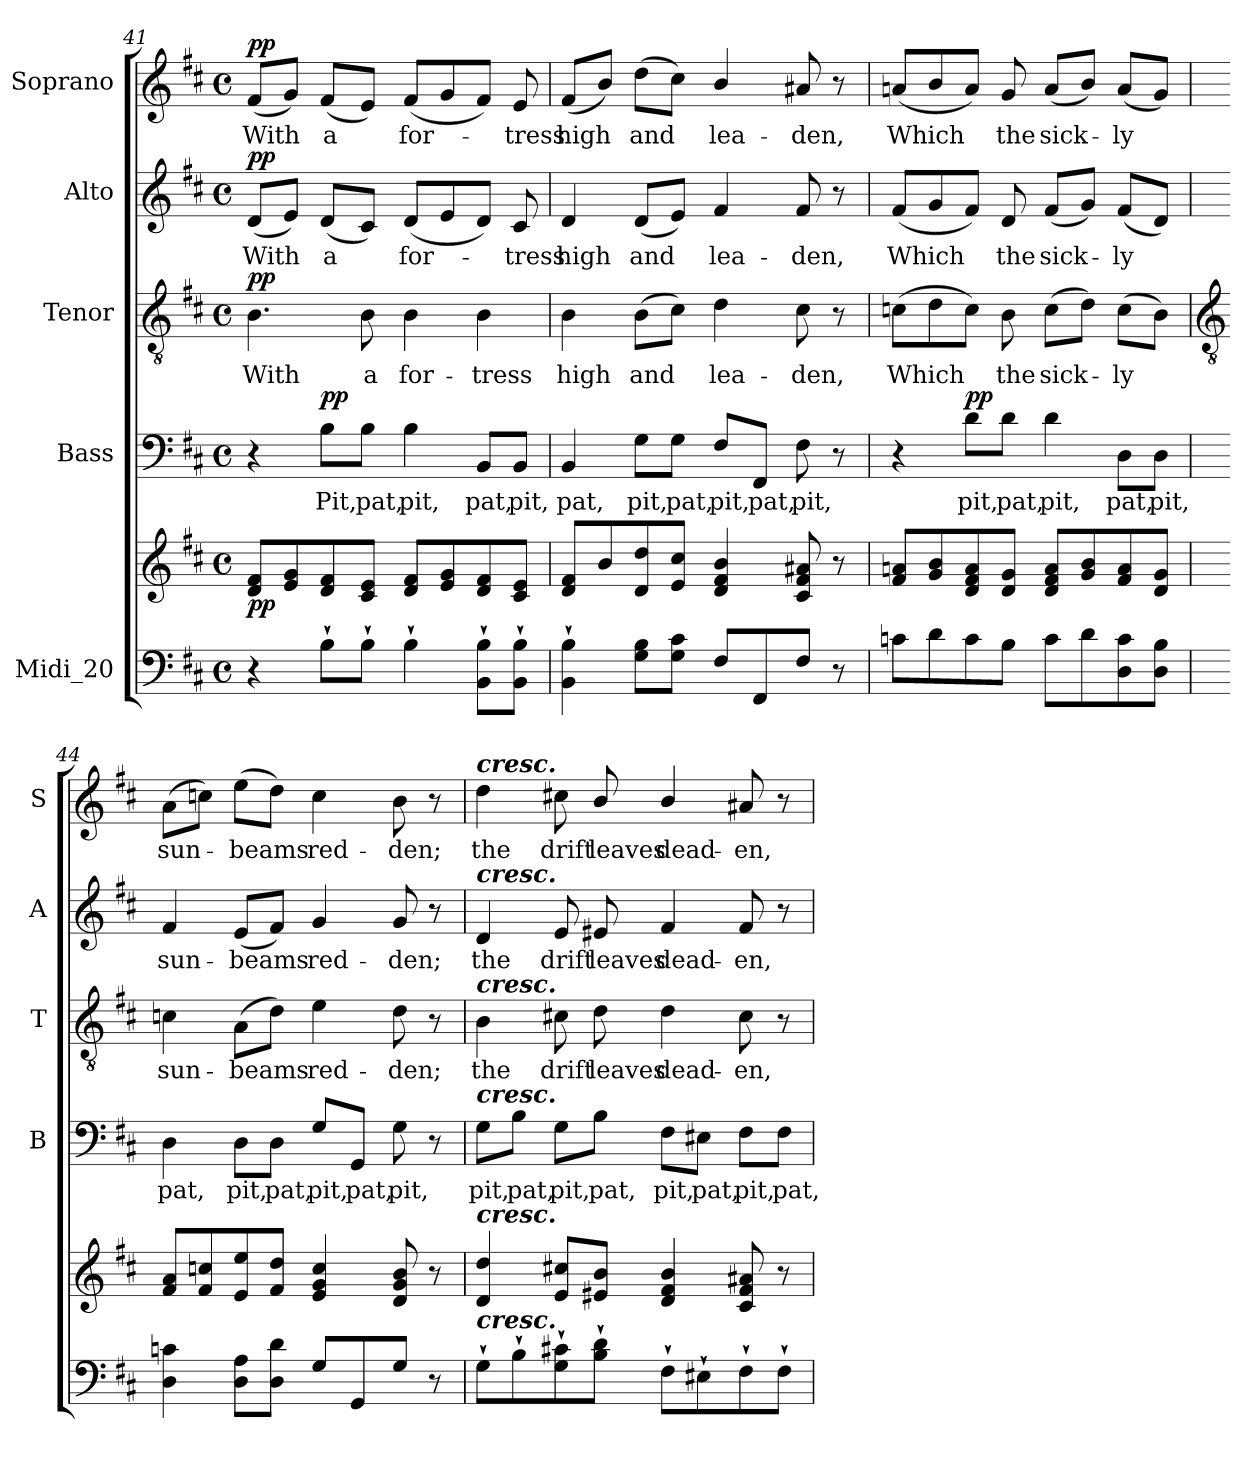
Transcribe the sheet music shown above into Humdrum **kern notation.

**kern	**kern	**dynam	**kern	**text	**dynam	**kern	**text	**dynam	**kern	**text	**dynam	**kern	**text	**dynam
*part5	*part5	*part5	*part4	*part4	*part4	*part3	*part3	*part3	*part2	*part2	*part2	*part1	*part1	*part1
*staff6	*staff5	*staff5/6	*staff4	*staff4	*staff4	*staff3	*staff3	*staff3	*staff2	*staff2	*staff2	*staff1	*staff1	*staff1
*I"Midi_20	*	*	*I"Bass	*	*	*I"Tenor	*	*	*I"Alto	*	*	*I"Soprano	*	*
*	*	*	*I'B	*	*	*I'T	*	*	*I'A	*	*	*I'S	*	*
!!LO:LB:g=z
*clefF4	*clefG2	*	*clefF4	*	*	*clefGv2	*	*	*clefG2	*	*	*clefG2	*	*
*k[f#c#]	*k[f#c#]	*	*k[f#c#]	*	*	*k[f#c#]	*	*	*k[f#c#]	*	*	*k[f#c#]	*	*
*D:	*D:	*	*D:	*	*	*D:	*	*	*D:	*	*	*D:	*	*
*M4/4	*M4/4	*	*M4/4	*	*	*M4/4	*	*	*M4/4	*	*	*M4/4	*	*
*met(c)	*met(c)	*	*met(c)	*	*	*met(c)	*	*	*met(c)	*	*	*met(c)	*	*
=41	=41	=41	=41	=41	=41	=41	=41	=41	=41	=41	=41	=41	=41	=41
!	!	!LO:DY:b	!	!	!	!	!LO:LY:b	!LO:DY:b	!	!LO:LY:b	!LO:DY:b	!	!LO:LY:b	!LO:DY:b
4r	8d 8f#L	pp	4r	.	.	4.B	With	pp	(<8dL	With	pp	(<8f#L	With	pp
.	8e 8g	.	.	.	.	.	.	.	8eJ)	.	.	8gJ)	.	.
!	!	!	!	!LO:LY:b	!LO:DY:b	!	!	!	!	!LO:LY:b	!	!	!LO:LY:b	!
8B`L	8d 8f#	.	8B\L	Pit,	pp	.	.	.	(<8dL	a	.	(<8f#L	a	.
!	!	!	!	!LO:LY:b	!	!	!LO:LY:b	!	!	!	!	!	!	!
8B`J	8c# 8eJ	.	8B\J	pat,	.	8B	a	.	8c#J)	.	.	8eJ)	.	.
!	!	!	!	!LO:LY:b	!	!	!LO:LY:b	!	!	!LO:LY:b	!	!	!LO:LY:b	!
4B`	8d 8f#L	.	4B	pit,	.	4B	for-	.	(<8dL	for-	.	(<8f#L	for-	.
.	8e 8g	.	.	.	.	.	.	.	8e	.	.	8g	.	.
!	!	!	!	!LO:LY:b	!	!	!LO:LY:b	!	!	!	!	!	!	!
8BB` 8B`L	8d 8f#	.	8BB/L	pat,	.	4B	-tress	.	8dJ)	.	.	8f#J)	.	.
!	!	!	!	!LO:LY:b	!	!	!	!	!	!LO:LY:b	!	!	!LO:LY:b	!
8BB` 8B`J	8c# 8eJ	.	8BB/J	pit,	.	.	.	.	8c#	tress	.	8e	tress	.
=42	=42	=42	=42	=42	=42	=42	=42	=42	=42	=42	=42	=42	=42	=42
!	!	!	!	!LO:LY:b	!	!	!LO:LY:b	!	!	!LO:LY:b	!	!	!LO:LY:b	!
4BB` 4B`	8d 8f#L	.	4BB	pat,	.	4B	high	.	4d	high	.	(<8f#L	high	.
.	8b	.	.	.	.	.	.	.	.	.	.	8bJ)	.	.
!	!	!	!	!LO:LY:b	!	!	!LO:LY:b	!	!	!LO:LY:b	!	!	!LO:LY:b	!
8G 8BL	8d 8dd	.	8G\L	pit,	.	(>8BL	and	.	(<8dL	and	.	(>8ddL	and	.
!	!	!	!	!LO:LY:b	!	!	!	!	!	!	!	!	!	!
8G 8c#J	8e 8cc#J	.	8G\J	pat,	.	8c#J)	.	.	8eJ)	.	.	8cc#J)	.	.
!	!	!	!	!LO:LY:b	!	!	!LO:LY:b	!	!	!LO:LY:b	!	!	!LO:LY:b	!
8F#L	4d/ 4f#/ 4b/	.	8F#/L	pit,	.	4d	lea-	.	4f#/	lea-	.	4b/	lea-	.
!	!	!	!	!LO:LY:b	!	!	!	!	!	!	!	!	!	!
8FF#	.	.	8FF#/J	pat,	.	.	.	.	.	.	.	.	.	.
!	!	!	!	!LO:LY:b	!	!	!LO:LY:b	!	!	!LO:LY:b	!	!	!LO:LY:b	!
8F#J	8c# 8f# 8a#X	.	8F#	pit,	.	8c#	-den,	.	8f#	-den,	.	8a#X	-den,	.
8r	8r	.	8r	.	.	8r	.	.	8r	.	.	8r	.	.
=43	=43	=43	=43	=43	=43	=43	=43	=43	=43	=43	=43	=43	=43	=43
!	!	!	!	!	!	!	!LO:LY:b	!	!	!LO:LY:b	!	!	!LO:LY:b	!
8cnL	8f# 8anL	.	4r	.	.	(>8cnL	Which	.	(<8f#L	Which	.	(<8anL	Which	.
8d	8g 8b	.	.	.	.	8d	.	.	8g	.	.	8b	.	.
!	!	!	!	!LO:LY:b	!LO:DY:b	!	!	!	!	!	!	!	!	!
8c	8d 8f# 8a	.	8d\L	pit,	pp	8cJ)	.	.	8f#J)	.	.	8aJ)	.	.
!	!	!	!	!LO:LY:b	!	!	!LO:LY:b	!	!	!LO:LY:b	!	!	!LO:LY:b	!
8BJ	8d 8gJ	.	8d\J	pat,	.	8B	the	.	8d	the	.	8g	the	.
!	!	!	!	!LO:LY:b	!	!	!LO:LY:b	!	!	!LO:LY:b	!	!	!LO:LY:b	!
8cL	8d 8f# 8aL	.	4d	pit,	.	(>8cL	sick-	.	(<8f#L	sick-	.	(<8aL	sick-	.
8d	8g 8b	.	.	.	.	8dJ)	.	.	8gJ)	.	.	8bJ)	.	.
!	!	!	!	!LO:LY:b	!	!	!LO:LY:b	!	!	!LO:LY:b	!	!	!LO:LY:b	!
8D 8c	8f# 8a	.	8D\L	pat,	.	(>8cL	ly	.	(<8f#L	ly	.	(<8aL	ly	.
!	!	!	!	!LO:LY:b	!	!	!	!	!	!	!	!	!	!
8D 8BJ	8d 8gJ	.	8D\J	pit,	.	8BJ)	.	.	8dJ)	.	.	8gJ)	.	.
!!LO:LB:g=z
=44	=44	=44	=44	=44	=44	=44	=44	=44	=44	=44	=44	=44	=44	=44
*	*	*	*	*	*	*clefGv2	*	*	*	*	*	*	*	*
!	!	!	!	!LO:LY:b	!	!	!LO:LY:b	!	!	!LO:LY:b	!	!	!LO:LY:b	!
4D 4cn	8f# 8aL	.	4D	pat,	.	4cn	sun-	.	4f#	sun-	.	(>8aL	sun-	.
.	8f# 8ccn	.	.	.	.	.	.	.	.	.	.	8ccnJ)	.	.
!	!	!	!	!LO:LY:b	!	!	!LO:LY:b	!	!	!LO:LY:b	!	!	!LO:LY:b	!
8D 8AL	8e 8ee	.	8D\L	pit,	.	(>8AL	-beams	.	(<8eL	-beams	.	(>8eeL	beams	.
!	!	!	!	!LO:LY:b	!	!	!	!	!	!	!	!	!	!
8D 8dJ	8f# 8ddJ	.	8D\J	pat,	.	8dJ)	.	.	8f#J)	.	.	8ddJ)	.	.
!	!	!	!	!LO:LY:b	!	!	!LO:LY:b	!	!	!LO:LY:b	!	!	!LO:LY:b	!
8GL	4e 4g 4cc	.	8G/L	pit,	.	4e	red-	.	4g	red-	.	4cc	red-	.
!	!	!	!	!LO:LY:b	!	!	!	!	!	!	!	!	!	!
8GG	.	.	8GG/J	pat,	.	.	.	.	.	.	.	.	.	.
!	!	!	!	!LO:LY:b	!	!	!LO:LY:b	!	!	!LO:LY:b	!	!	!LO:LY:b	!
8GJ	8d 8g 8b	.	8G	pit,	.	8d	-den;	.	8g	-den;	.	8b	-den;	.
8r	8r	.	8r	.	.	8r	.	.	8r	.	.	8r	.	.
=45	=45	=45	=45	=45	=45	=45	=45	=45	=45	=45	=45	=45	=45	=45
!	!	!	!	!	!	!	!	!	!	!	!	!LO:TX:a:Bi:t=cresc.	!	!
!	!	!	!	!	!	!	!	!	!LO:TX:a:Bi:t=cresc.	!	!	!	!	!
!	!	!	!	!	!	!LO:TX:a:Bi:t=cresc.	!	!	!	!	!	!	!	!
!	!	!	!LO:TX:a:Bi:t=cresc.	!	!	!	!	!	!	!	!	!	!	!
!	!LO:TX:a:Bi:t=cresc.	!	!	!	!	!	!	!	!	!	!	!	!	!
!LO:TX:a:Bi:t=cresc.	!	!	!	!	!	!	!	!	!	!	!	!	!	!
!	!	!	!	!LO:LY:b	!	!	!LO:LY:b	!	!	!LO:LY:b	!	!	!LO:LY:b	!
8G`L	4d 4dd	.	8G\L	pit,	.	4B	the	.	4d	the	.	4dd	the	.
!	!	!	!	!LO:LY:b	!	!	!	!	!	!	!	!	!	!
8B`	.	.	8B\J	pat,	.	.	.	.	.	.	.	.	.	.
!	!	!	!	!LO:LY:b	!	!	!LO:LY:b	!	!	!LO:LY:b	!	!	!LO:LY:b	!
8G` 8c#X`	8e 8cc#XL	.	8G\L	pit,	.	8c#X	drift	.	8e	drift	.	8cc#X	drift	.
!	!	!	!	!LO:LY:b	!	!	!LO:LY:b	!	!	!LO:LY:b	!	!	!LO:LY:b	!
8B` 8d`J	8e#X/ 8b/J	.	8B\J	pat,	.	8d	leaves	.	8e#X	leaves	.	8b/	leaves	.
!	!	!	!	!LO:LY:b	!	!	!LO:LY:b	!	!	!LO:LY:b	!	!	!LO:LY:b	!
8F#`L	4d/ 4f#/ 4b/	.	8F#\L	pit,	.	4d	dead-	.	4f#	dead-	.	4b/	dead-	.
!	!	!	!	!LO:LY:b	!	!	!	!	!	!	!	!	!	!
8E#X`	.	.	8E#X\J	pat,	.	.	.	.	.	.	.	.	.	.
!	!	!	!	!LO:LY:b	!	!	!LO:LY:b	!	!	!LO:LY:b	!	!	!LO:LY:b	!
8F#`	8c# 8f# 8a#X	.	8F#\L	pit,	.	8c#	-en,	.	8f#	-en,	.	8a#X	-en,	.
!	!	!	!	!LO:LY:b	!	!	!	!	!	!	!	!	!	!
8F#`J	8r	.	8F#\J	pat,	.	8r	.	.	8r	.	.	8r	.	.
=	=	=	=	=	=	=	=	=	=	=	=	=	=	=
*-	*-	*-	*-	*-	*-	*-	*-	*-	*-	*-	*-	*-	*-	*-
